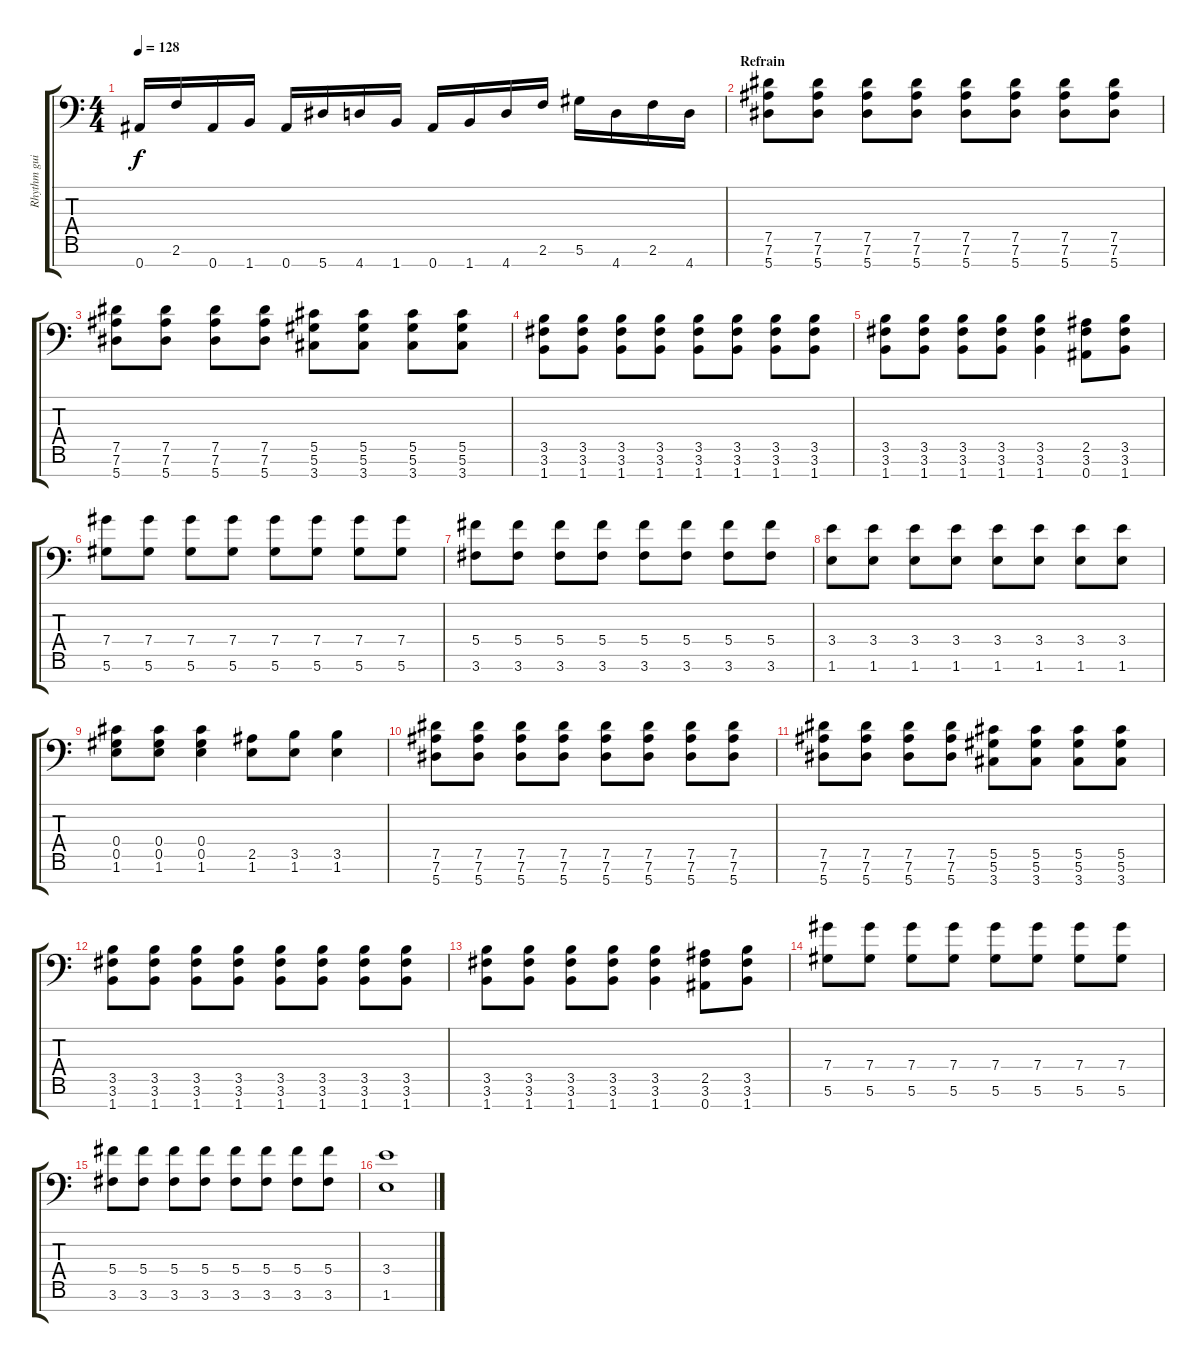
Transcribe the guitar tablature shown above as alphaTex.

\track ("Rhythm guitar" "Rhythm gui") {instrument overdrivenguitar}
\staff {score tabs}
\tuning (Eb4 Bb3 Gb3 Db3 Ab2 Eb2 Bb1) {hide}
\ts (4 4)
\tempo 128
\clef f4
\ks c
0.7.16{dy f} 2.6.16 0.7.16 1.7.16 0.7.16 5.7.16 4.7.16 1.7.16 0.7.16 1.7.16 4.7.16 2.6.16 5.6.16 4.7.16 2.6.16 4.7.16 |
\section ("" "Refrain")
(7.5 7.6 5.7).8 (7.5 7.6 5.7).8 (7.5 7.6 5.7).8 (7.5 7.6 5.7).8 (7.5 7.6 5.7).8 (7.5 7.6 5.7).8 (7.5 7.6 5.7).8 (7.5 7.6 5.7).8 |
(7.5 7.6 5.7).8 (7.5 7.6 5.7).8 (7.5 7.6 5.7).8 (7.5 7.6 5.7).8 (5.5 5.6 3.7).8 (5.5 5.6 3.7).8 (5.5 5.6 3.7).8 (5.5 5.6 3.7).8 |
(3.5 3.6 1.7).8 (3.5 3.6 1.7).8 (3.5 3.6 1.7).8 (3.5 3.6 1.7).8 (3.5 3.6 1.7).8 (3.5 3.6 1.7).8 (3.5 3.6 1.7).8 (3.5 3.6 1.7).8 |
(3.5 3.6 1.7).8 (3.5 3.6 1.7).8 (3.5 3.6 1.7).8 (3.5 3.6 1.7).8 (3.5 3.6 1.7).4 (2.5 3.6 0.7).8 (3.5 3.6 1.7).8 |
(7.4 5.6).8 (7.4 5.6).8 (7.4 5.6).8 (7.4 5.6).8 (7.4 5.6).8 (7.4 5.6).8 (7.4 5.6).8 (7.4 5.6).8 |
(5.4 3.6).8 (5.4 3.6).8 (5.4 3.6).8 (5.4 3.6).8 (5.4 3.6).8 (5.4 3.6).8 (5.4 3.6).8 (5.4 3.6).8 |
(3.4 1.6).8 (3.4 1.6).8 (3.4 1.6).8 (3.4 1.6).8 (3.4 1.6).8 (3.4 1.6).8 (3.4 1.6).8 (3.4 1.6).8 |
(0.4 0.5 1.6).8 (0.4 0.5 1.6).8 (0.4 0.5 1.6).4 (2.5 1.6).8 (3.5 1.6).8 (3.5 1.6).4 |
(7.5 7.6 5.7).8 (7.5 7.6 5.7).8 (7.5 7.6 5.7).8 (7.5 7.6 5.7).8 (7.5 7.6 5.7).8 (7.5 7.6 5.7).8 (7.5 7.6 5.7).8 (7.5 7.6 5.7).8 |
(7.5 7.6 5.7).8 (7.5 7.6 5.7).8 (7.5 7.6 5.7).8 (7.5 7.6 5.7).8 (5.5 5.6 3.7).8 (5.5 5.6 3.7).8 (5.5 5.6 3.7).8 (5.5 5.6 3.7).8 |
(3.5 3.6 1.7).8 (3.5 3.6 1.7).8 (3.5 3.6 1.7).8 (3.5 3.6 1.7).8 (3.5 3.6 1.7).8 (3.5 3.6 1.7).8 (3.5 3.6 1.7).8 (3.5 3.6 1.7).8 |
(3.5 3.6 1.7).8 (3.5 3.6 1.7).8 (3.5 3.6 1.7).8 (3.5 3.6 1.7).8 (3.5 3.6 1.7).4 (2.5 3.6 0.7).8 (3.5 3.6 1.7).8 |
(7.4 5.6).8 (7.4 5.6).8 (7.4 5.6).8 (7.4 5.6).8 (7.4 5.6).8 (7.4 5.6).8 (7.4 5.6).8 (7.4 5.6).8 |
(5.4 3.6).8 (5.4 3.6).8 (5.4 3.6).8 (5.4 3.6).8 (5.4 3.6).8 (5.4 3.6).8 (5.4 3.6).8 (5.4 3.6).8 |
(3.4 1.6).1
